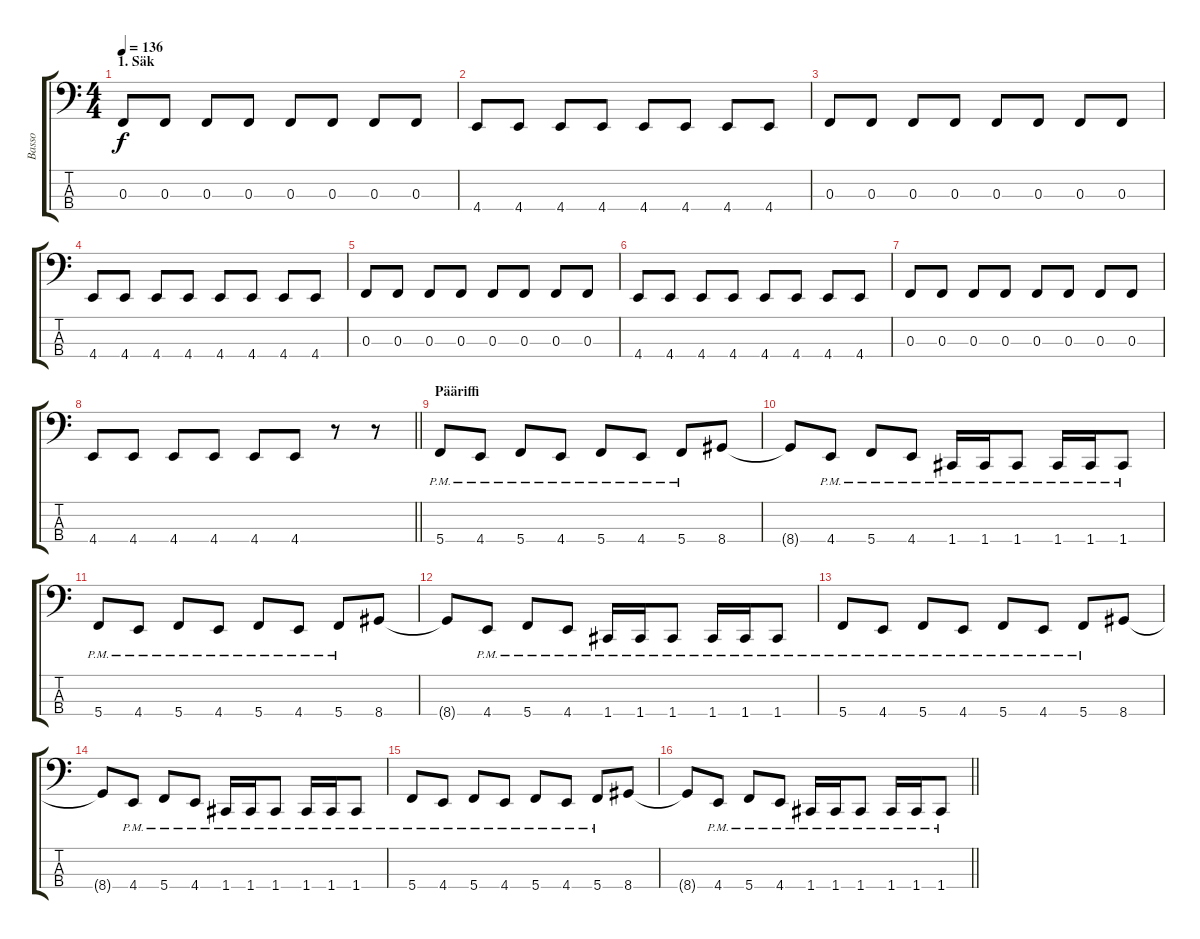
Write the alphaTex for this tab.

\track ("Basso" "Basso") {instrument electricbassfinger}
\staff {score tabs}
\tuning (Eb2 Bb1 F1 C1) {hide}
\ts (4 4)
\section ("" "1. Säk")
\tempo 136
\clef f4
\ks c
0.3.8{dy f} 0.3.8 0.3.8 0.3.8 0.3.8 0.3.8 0.3.8 0.3.8 |
4.4.8 4.4.8 4.4.8 4.4.8 4.4.8 4.4.8 4.4.8 4.4.8 |
0.3.8 0.3.8 0.3.8 0.3.8 0.3.8 0.3.8 0.3.8 0.3.8 |
4.4.8 4.4.8 4.4.8 4.4.8 4.4.8 4.4.8 4.4.8 4.4.8 |
0.3.8 0.3.8 0.3.8 0.3.8 0.3.8 0.3.8 0.3.8 0.3.8 |
4.4.8 4.4.8 4.4.8 4.4.8 4.4.8 4.4.8 4.4.8 4.4.8 |
0.3.8 0.3.8 0.3.8 0.3.8 0.3.8 0.3.8 0.3.8 0.3.8 |
\barLineRight lightlight
4.4.8 4.4.8 4.4.8 4.4.8 4.4.8 4.4.8 r.8 r.8 |
\section ("" "Pääriffi")
5.4{pm}.8 4.4{pm}.8 5.4{pm}.8 4.4{pm}.8 5.4{pm}.8 4.4{pm}.8 5.4{pm}.8 8.4.8 |
8.4{t}.8 4.4{pm}.8 5.4{pm}.8 4.4{pm}.8 1.4{pm}.16 1.4{pm}.16 1.4{pm}.8 1.4{pm}.16 1.4{pm}.16 1.4{pm}.8 |
5.4{pm}.8 4.4{pm}.8 5.4{pm}.8 4.4{pm}.8 5.4{pm}.8 4.4{pm}.8 5.4{pm}.8 8.4.8 |
8.4{t}.8 4.4{pm}.8 5.4{pm}.8 4.4{pm}.8 1.4{pm}.16 1.4{pm}.16 1.4{pm}.8 1.4{pm}.16 1.4{pm}.16 1.4{pm}.8 |
5.4{pm}.8 4.4{pm}.8 5.4{pm}.8 4.4{pm}.8 5.4{pm}.8 4.4{pm}.8 5.4{pm}.8 8.4.8 |
8.4{t}.8 4.4{pm}.8 5.4{pm}.8 4.4{pm}.8 1.4{pm}.16 1.4{pm}.16 1.4{pm}.8 1.4{pm}.16 1.4{pm}.16 1.4{pm}.8 |
5.4{pm}.8 4.4{pm}.8 5.4{pm}.8 4.4{pm}.8 5.4{pm}.8 4.4{pm}.8 5.4{pm}.8 8.4.8 |
\barLineRight lightlight
8.4{t}.8 4.4{pm}.8 5.4{pm}.8 4.4{pm}.8 1.4{pm}.16 1.4{pm}.16 1.4{pm}.8 1.4{pm}.16 1.4{pm}.16 1.4{pm}.8
